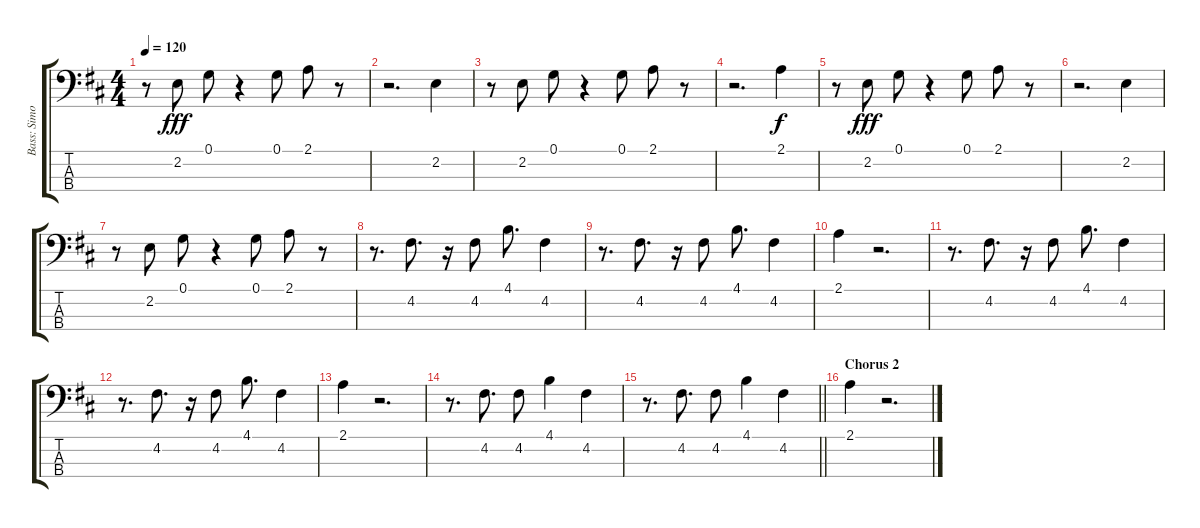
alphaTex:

\track ("Bass: Simon Kirke" "Bass: Simo") {instrument electricbasspick}
\staff {score tabs}
\tuning (G2 D2 A1 E1) {hide}
\ts (4 4)
\tempo 120
\clef f4
\ks d
r.8{dy fff} 2.2.8 0.1.8 r.4 0.1.8 2.1.8 r.8 |
r.2{d} 2.2.4 |
r.8 2.2.8 0.1.8 r.4 0.1.8 2.1.8 r.8 |
r.2{d} 2.1.4{dy f} |
r.8 2.2.8{dy fff} 0.1.8 r.4 0.1.8 2.1.8 r.8 |
r.2{d} 2.2.4 |
r.8 2.2.8 0.1.8 r.4 0.1.8 2.1.8 r.8 |
r.8{d} 4.2.8{d} r.16 4.2.8 4.1.8{d} 4.2.4 |
r.8{d} 4.2.8{d} r.16 4.2.8 4.1.8{d} 4.2.4 |
2.1.4 r.2{d} |
r.8{d} 4.2.8{d} r.16 4.2.8 4.1.8{d} 4.2.4 |
r.8{d} 4.2.8{d} r.16 4.2.8 4.1.8{d} 4.2.4 |
2.1.4 r.2{d} |
r.8{d} 4.2.8{d} 4.2.8 4.1.4 4.2.4 |
\barLineRight lightlight
r.8{d} 4.2.8{d} 4.2.8 4.1.4 4.2.4 |
\section ("" "Chorus 2")
2.1.4 r.2{d}
